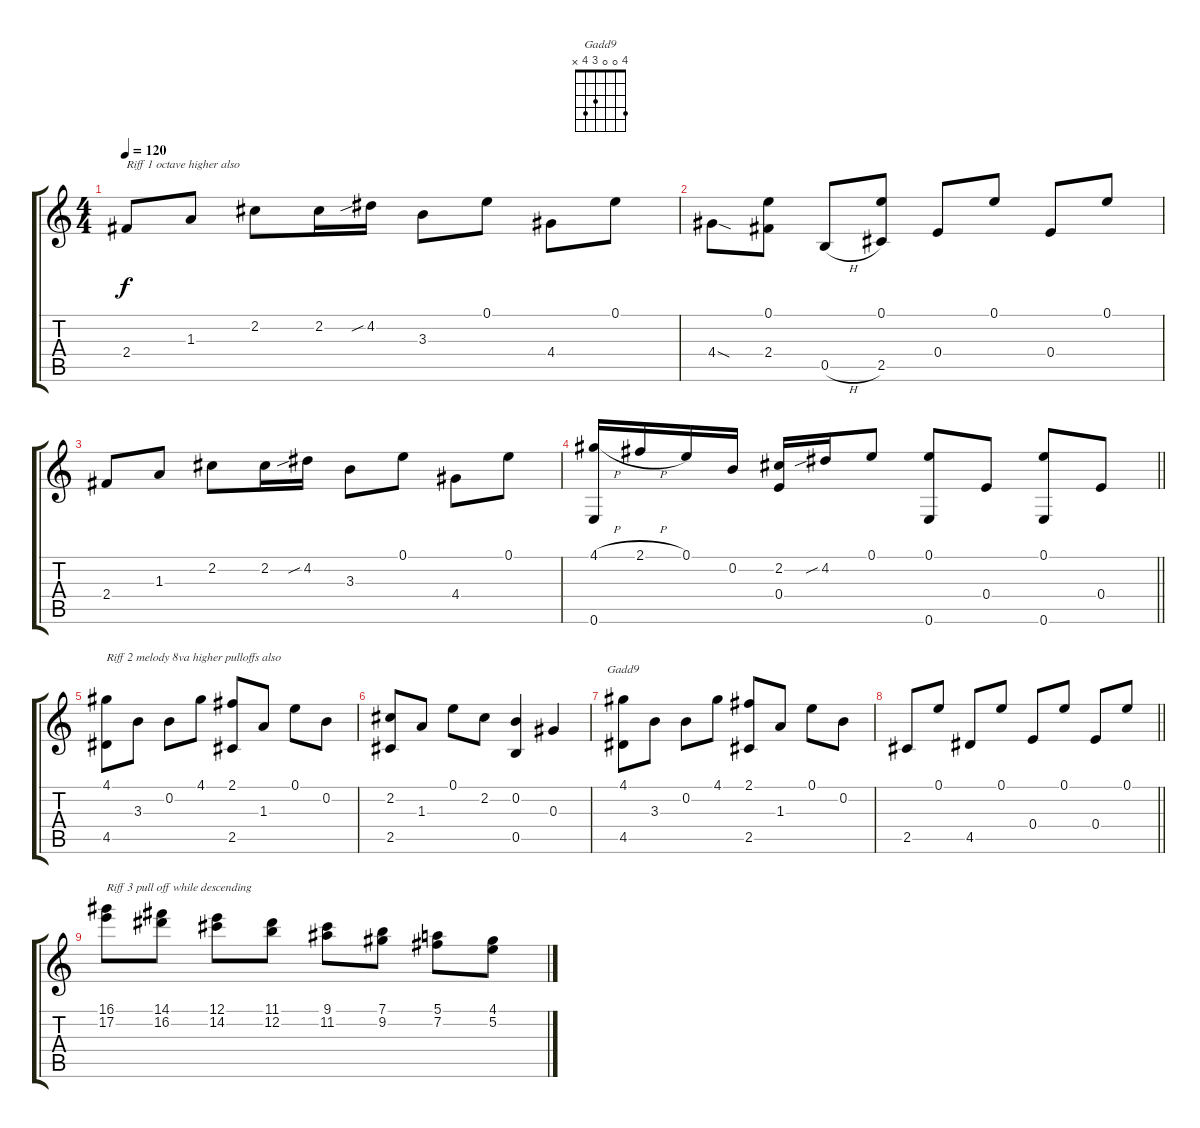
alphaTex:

\track "" {instrument acousticguitarnylon}
\staff {score tabs}
\tuning (E4 B3 Ab3 E3 B2 E2) {hide}
\chord ("Gadd9" 4 0 0 3 4 x)
\ts (4 4)
\tempo 120
\clef g2
\ks c
2.4.8{txt "Riff 1 octave higher also" dy f instrument acousticguitarnylon} 1.3.8 2.2.8 2.2.16 4.2{sib}.16 3.3.8 0.1.8 4.4.8 0.1.8 |
4.4{sod}.8 (0.1 2.4).8 0.5{h}.8 (0.1 2.5).8 0.4.8 0.1.8 0.4.8 0.1.8 |
2.4.8 1.3.8 2.2.8 2.2.16 4.2{sib}.16 3.3.8 0.1.8 4.4.8 0.1.8 |
\barLineRight lightlight
(4.1{h} 0.6).16 2.1{h}.16 0.1.16 0.2.16 (2.2 0.4).16 4.2{sib}.16 0.1.8 (0.1 0.6).8 0.4.8 (0.1 0.6).8 0.4.8 |
(4.1 4.5).8{txt "Riff 2 melody 8va higher pulloffs also "} 3.3.8 0.2.8 4.1.8 (2.1 2.5).8 1.3.8 0.1.8 0.2.8 |
(2.2 2.5).8 1.3.8 0.1.8 2.2.8 (0.2 0.5).4 0.3.4 |
(4.1 4.5).8{ch "Gadd9"} 3.3.8 0.2.8 4.1.8 (2.1 2.5).8 1.3.8 0.1.8 0.2.8 |
\barLineRight lightlight
2.5.8 0.1.8 4.5.8 0.1.8 0.4.8 0.1.8 0.4.8 0.1.8 |
(16.1 17.2).8{txt "Riff 3 pull off while descending"} (14.1 16.2).8 (12.1 14.2).8 (11.1 12.2).8 (9.1 11.2).8 (7.1 9.2).8 (5.1 7.2).8 (4.1 5.2).8
